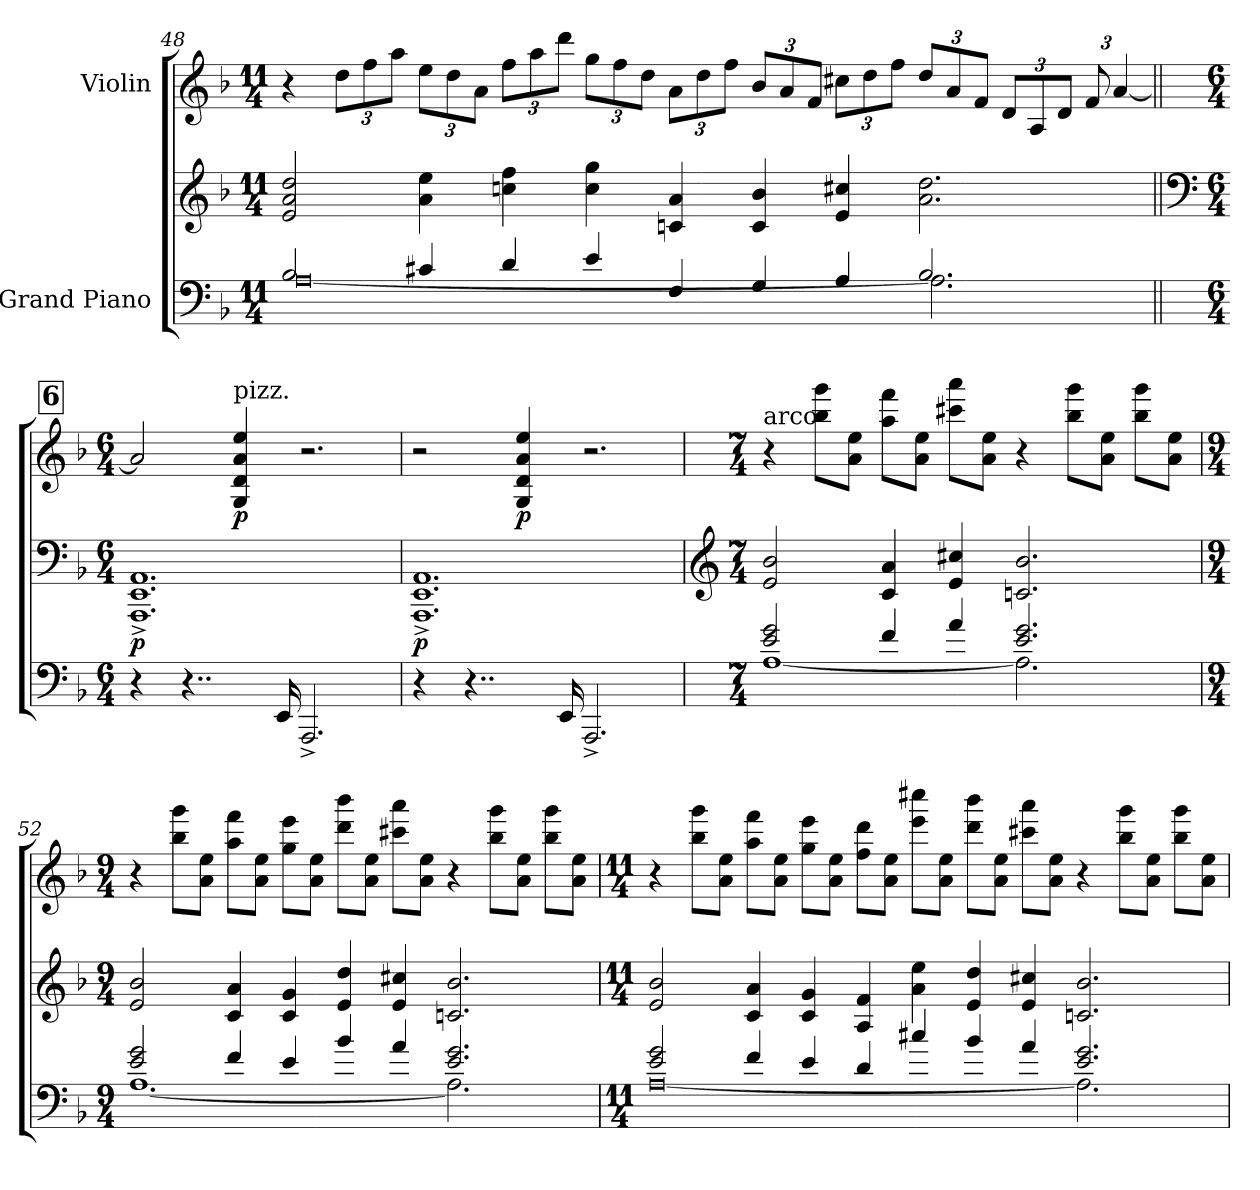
**kern	**kern	**dynam	**kern	**dynam
*part2	*part2	*part2	*part1	*part1
*staff3	*staff2	*staff2/3	*staff1	*staff1
*I"Grand Piano	*	*	*I"Violin	*
!!LO:PB:g=z
*clefF4	*clefG2	*	*clefG2	*
*k[b-]	*k[b-]	*	*k[b-]	*
*F:	*F:	*	*F:	*
*M11/4	*M11/4	*	*M11/4	*
=48	=48	=48	=48	=48
*^	*	*	*	*
2B-/	[<0A	2dd/ 2a/ 2e/	.	4r	.
*	*	*	*	*Xbrackettup	*
.	.	.	.	12dd\L	.
.	.	.	.	12ff\	.
.	.	.	.	12aa\J	.
4c#X/	.	4ee\ 4a\	.	12ee\L	.
.	.	.	.	12dd\	.
.	.	.	.	12a\J	.
4d/	.	4ff\ 4ccn\	.	12ff\L	.
.	.	.	.	12aa\	.
.	.	.	.	12ddd\J	.
4e/	.	4gg\ 4cc\	.	12gg\L	.
.	.	.	.	12ff\	.
.	.	.	.	12dd\J	.
4F/	.	4a/ 4cn/	.	12a\L	.
.	.	.	.	12dd\	.
.	.	.	.	12ff\J	.
4G/	.	4b-/ 4c/	.	12b-/L	.
.	.	.	.	12a/	.
.	.	.	.	12f/J	.
4A/	.	4cc#X/ 4e/	.	12cc#X\L	.
.	.	.	.	12dd\	.
.	.	.	.	12ff\J	.
2.B-/	2.A\]	2.dd\ 2.a\	.	12dd/L	.
.	.	.	.	12a/	.
.	.	.	.	12f/J	.
.	.	.	.	12d/L	.
.	.	.	.	12A/	.
.	.	.	.	12d/J	.
.	.	.	.	12f/	.
.	.	.	.	[6a/	.
*v	*v	*	*	*	*
!!LO:REH:place=s1:a:t=6
=49||	=49||	=49||	=49||	=49||
*	*clefF4	*	*	*
*M6/4	*M6/4	*	*M6/4	*
!	!	!LO:DY:b	!	!
4r	1.AA^< 1.EE^< 1.AAA^<	p	2a/]	.
4..r	.	.	.	.
!	!	!	!LO:TX:a:color=#000000:t=pizz.	!
!	!	!	!	!LO:DY:b
.	.	.	4ee/ 4a/ 4d/ 4G/	p
*8ba	*	*	*	*
16EEE/	.	.	.	.
2.AAAA^</	.	.	2.r	.
=50	=50	=50	=50	=50
!	!	!LO:DY:b	!	!
4r	1.AA^< 1.EE^< 1.AAA^<	p	2r	.
4..r	.	.	.	.
!	!	!	!	!LO:DY:b
.	.	.	4ee/ 4a/ 4d/ 4G/	p
*8ba	*	*	*	*
16EEE/	.	.	.	.
2.AAAA^</	.	.	2.r	.
!!LO:LB:g=z
=51	=51	=51	=51	=51
*	*clefG2	*	*	*
*M7/4	*M7/4	*	*M7/4	*
*^	*	*	*	*
*	*	*X8ba	*	*	*
!	!	!	!	!LO:TX:a:color=#000000:t=arco	!
2G/ 2E/	[<1AA	2b-/ 2e/	.	4r	.
.	.	.	.	8ggg\ 8bb-\L	.
.	.	.	.	8ee\ 8a\J	.
4F/	.	4a/ 4c/	.	8fff\ 8aa\L	.
.	.	.	.	8ee\ 8a\J	.
4A/	.	4cc#X/ 4e/	.	8aaa\ 8ccc#X\L	.
.	.	.	.	8ee\ 8a\J	.
2.G/ 2.E/	2.AA\]	2.b-/ 2.cn/	.	4r	.
.	.	.	.	8ggg\ 8bb-\L	.
.	.	.	.	8ee\ 8a\J	.
.	.	.	.	8ggg\ 8bb-\L	.
.	.	.	.	8ee\ 8a\J	.
!!LO:PB:g=z
=52	=52	=52	=52	=52	=52
*M9/4	*	*M9/4	*	*M9/4	*
*	*	*X8ba	*	*	*
2G/ 2E/	[<1.AA	2b-/ 2e/	.	4r	.
.	.	.	.	8ggg\ 8bb-\L	.
.	.	.	.	8ee\ 8a\J	.
4F/	.	4a/ 4c/	.	8fff\ 8aa\L	.
.	.	.	.	8ee\ 8a\J	.
4E/	.	4g/ 4c/	.	8eee\ 8gg\L	.
.	.	.	.	8ee\ 8a\J	.
4B-/	.	4dd/ 4e/	.	8bbb-\ 8ddd\L	.
.	.	.	.	8ee\ 8a\J	.
4A/	.	4cc#X/ 4e/	.	8aaa\ 8ccc#X\L	.
.	.	.	.	8ee\ 8a\J	.
2.G/ 2.E/	2.AA\]	2.b-/ 2.cn/	.	4r	.
.	.	.	.	8ggg\ 8bb-\L	.
.	.	.	.	8ee\ 8a\J	.
.	.	.	.	8ggg\ 8bb-\L	.
.	.	.	.	8ee\ 8a\J	.
!!LO:LB:g=z
=53	=53	=53	=53	=53	=53
*M11/4	*	*M11/4	*	*M11/4	*
2G/ 2E/	[<0AA	2b-/ 2e/	.	4r	.
.	.	.	.	8ggg\ 8bb-\L	.
.	.	.	.	8ee\ 8a\J	.
4F/	.	4a/ 4c/	.	8fff\ 8aa\L	.
.	.	.	.	8ee\ 8a\J	.
4E/	.	4g/ 4c/	.	8eee\ 8gg\L	.
.	.	.	.	8ee\ 8a\J	.
4D/	.	4f/ 4A/	.	8ddd\ 8ff\L	.
.	.	.	.	8ee\ 8a\J	.
4c#X/	.	4ee\ 4a\	.	8cccc#X\ 8eee\L	.
.	.	.	.	8ee\ 8a\J	.
4B-/	.	4dd/ 4e/	.	8bbb-\ 8ddd\L	.
.	.	.	.	8ee\ 8a\J	.
4A/	.	4cc#X/ 4e/	.	8aaa\ 8ccc#X\L	.
.	.	.	.	8ee\ 8a\J	.
2.G/ 2.E/	2.AA\]	2.b-/ 2.cn/	.	4r	.
.	.	.	.	8ggg\ 8bb-\L	.
.	.	.	.	8ee\ 8a\J	.
.	.	.	.	8ggg\ 8bb-\L	.
.	.	.	.	8ee\ 8a\J	.
*v	*v	*	*	*	*
=	=	=	=	=
*-	*-	*-	*-	*-
